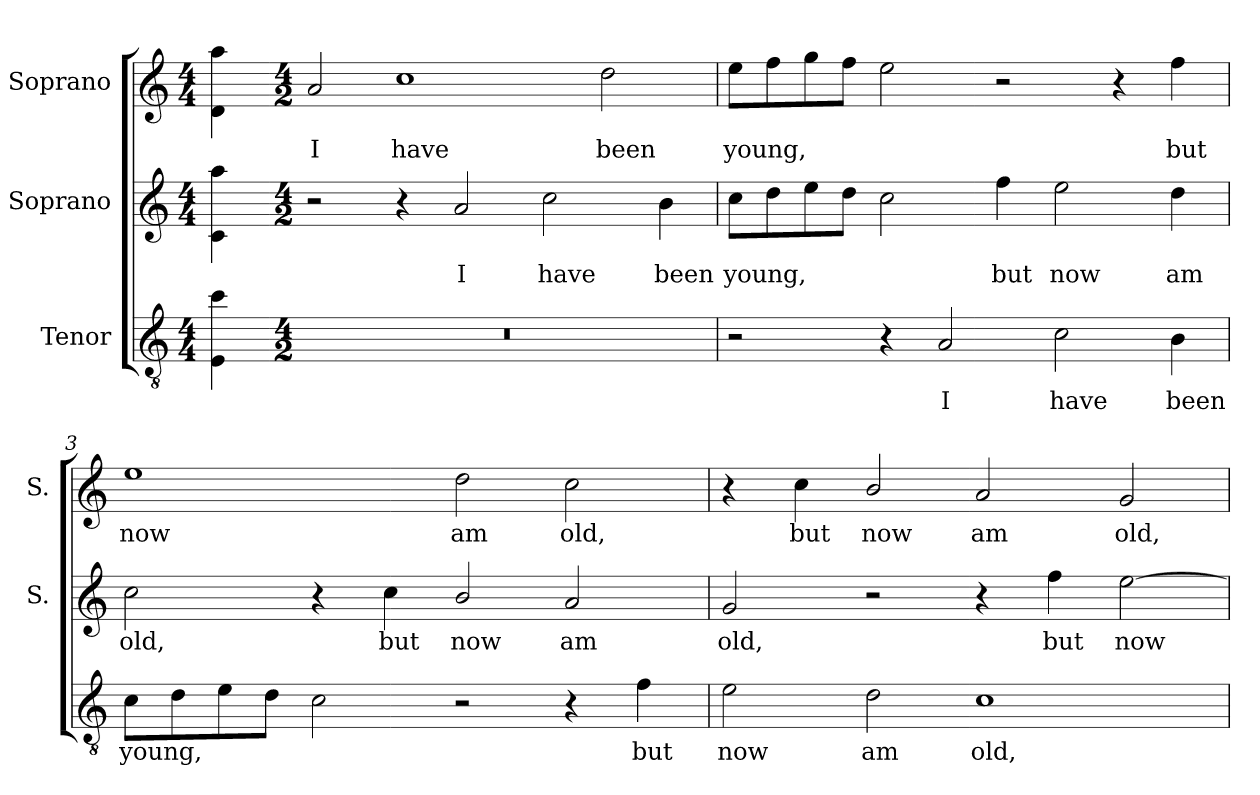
**kern	**text	**kern	**text	**kern	**text
*part3	*part3	*part2	*part2	*part1	*part1
*staff3	*staff3	*staff2	*staff2	*staff1	*staff1
*I"Tenor	*	*I"Soprano	*	*I"Soprano	*
*	*	*I'S.	*	*I'S.	*
!!LO:PB:g=z
*clefGv2	*	*clefG2	*	*clefG2	*
*k[]	*	*k[]	*	*k[]	*
*C:	*	*C:	*	*C:	*
*M4/4	*	*M4/4	*	*M4/4	*
=	=	=	=	=	=
4Ei\ 4cci	.	4ci\ 4aai	.	4di\ 4aai	.
=1-	=1-	=1-	=1-	=1-	=1-
*M4/2	*	*M4/2	*	*M4/2	*
!LO:N:vis=1	!	!	!	!	!
!	!	!	!	!	!LO:LY:b:color=#000000
0r	.	2r	.	2ai/	I
!	!	!	!	!	!LO:LY:b:color=#000000
.	.	4r	.	1cci	have
!	!	!	!LO:LY:b:color=#000000	!	!
.	.	2ai/	I	.	.
!	!	!	!LO:LY:b:color=#000000	!	!
.	.	2cci\	have	.	.
!	!	!	!	!	!LO:LY:b:color=#000000
.	.	.	.	2ddi\	been
!	!	!	!LO:LY:b:color=#000000	!	!
.	.	4bi\	been	.	.
=2	=2	=2	=2	=2	=2
!	!	!	!LO:LY:b:color=#000000	!	!
!	!	!	!	!	!LO:LY:b:color=#000000
2r	.	8cci\L	young,	8eei\L	young,
.	.	8ddi\	.	8ffi\	.
.	.	8eei\	.	8ggi\	.
.	.	8ddi\J	.	8ffi\J	.
4r	.	2cci\	.	2eei\	.
!	!LO:LY:b:color=#000000	!	!	!	!
2Ai/	I	.	.	.	.
!	!	!	!LO:LY:b:color=#000000	!	!
.	.	4ffi\	but	2r	.
!	!LO:LY:b:color=#000000	!	!	!	!
!	!	!	!LO:LY:b:color=#000000	!	!
2ci\	have	2eei\	now	.	.
.	.	.	.	4r	.
!	!LO:LY:b:color=#000000	!	!	!	!
!	!	!	!LO:LY:b:color=#000000	!	!
!	!	!	!	!	!LO:LY:b:color=#000000
4Bi\	been	4ddi\	am	4ffi\	but
=3	=3	=3	=3	=3	=3
!	!LO:LY:b:color=#000000	!	!	!	!
!	!	!	!LO:LY:b:color=#000000	!	!
!	!	!	!	!	!LO:LY:b:color=#000000
8ci\L	young,	2cci\	old,	1eei	now
8di\	.	.	.	.	.
8ei\	.	.	.	.	.
8di\J	.	.	.	.	.
2ci\	.	4r	.	.	.
!	!	!	!LO:LY:b:color=#000000	!	!
.	.	4cci\	but	.	.
!	!	!	!LO:LY:b:color=#000000	!	!
!	!	!	!	!	!LO:LY:b:color=#000000
2r	.	2bi/	now	2ddi\	am
!	!	!	!LO:LY:b:color=#000000	!	!
!	!	!	!	!	!LO:LY:b:color=#000000
4r	.	2ai/	am	2cci\	old,
!	!LO:LY:b:color=#000000	!	!	!	!
4fi\	but	.	.	.	.
!!LO:LB:g=z
=4	=4	=4	=4	=4	=4
!	!LO:LY:b:color=#000000	!	!	!	!
!	!	!	!LO:LY:b:color=#000000	!	!
2ei\	now	2gi/	old,	4r	.
!	!	!	!	!	!LO:LY:b:color=#000000
.	.	.	.	4cci\	but
!	!LO:LY:b:color=#000000	!	!	!	!
!	!	!	!	!	!LO:LY:b:color=#000000
2di\	am	2r	.	2bi/	now
!	!LO:LY:b:color=#000000	!	!	!	!
!	!	!	!	!	!LO:LY:b:color=#000000
1ci	old,	4r	.	2ai/	am
!	!	!	!LO:LY:b:color=#000000	!	!
.	.	4ffi\	but	.	.
!	!	!	!LO:LY:b:color=#000000	!	!
!	!	!	!	!	!LO:LY:b:color=#000000
.	.	[2eei\	now	2gi/	old,
=	=	=	=	=	=
*-	*-	*-	*-	*-	*-
